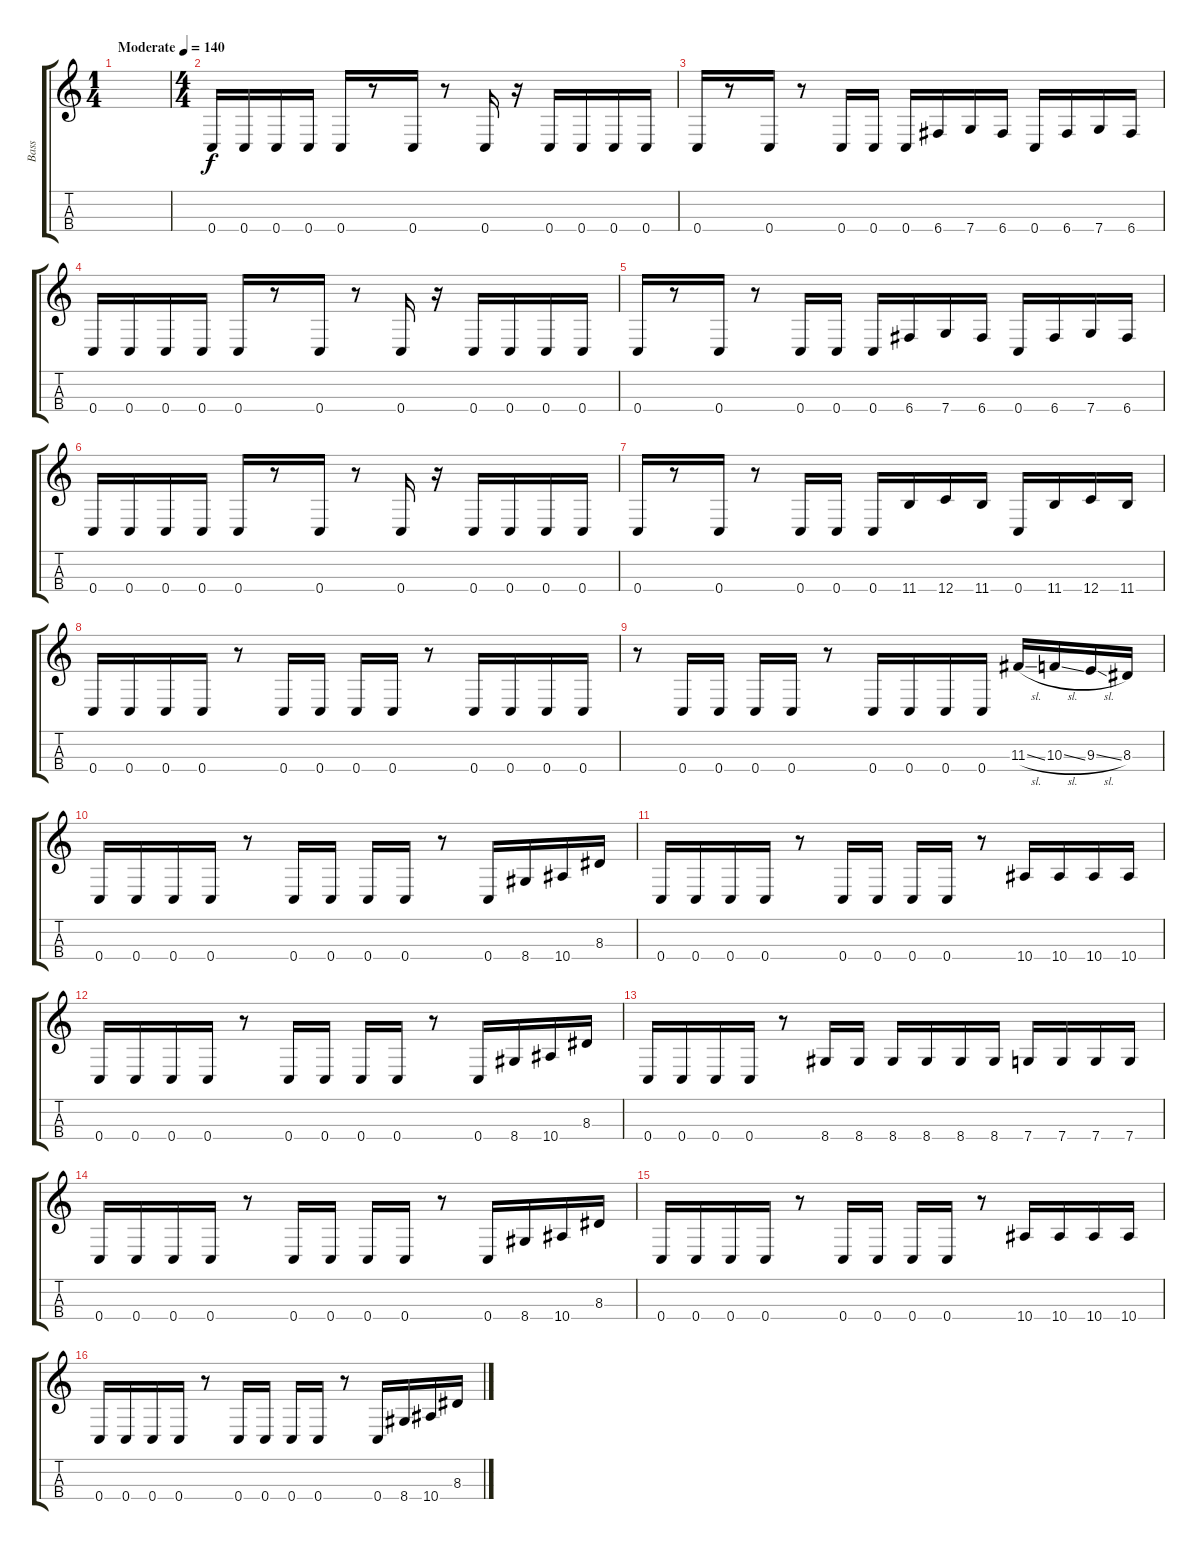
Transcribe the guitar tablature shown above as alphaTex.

\track ("Bass" "Bass") {instrument electricbassfinger}
\staff {score tabs}
\tuning (F3 C3 G2 C2) {hide}
\ts (1 4)
\tempo (140 "Moderate")
\clef g2
\ks c
|
\ts (4 4)
0.4.16 0.4.16 0.4.16 0.4.16 0.4.16 r.8 0.4.16 r.8 0.4.16 r.16 0.4.16 0.4.16 0.4.16 0.4.16 |
0.4.16 r.8 0.4.16 r.8 0.4.16 0.4.16 0.4.16 6.4.16 7.4.16 6.4.16 0.4.16 6.4.16 7.4.16 6.4.16 |
0.4.16 0.4.16 0.4.16 0.4.16 0.4.16 r.8 0.4.16 r.8 0.4.16 r.16 0.4.16 0.4.16 0.4.16 0.4.16 |
0.4.16 r.8 0.4.16 r.8 0.4.16 0.4.16 0.4.16 6.4.16 7.4.16 6.4.16 0.4.16 6.4.16 7.4.16 6.4.16 |
0.4.16 0.4.16 0.4.16 0.4.16 0.4.16 r.8 0.4.16 r.8 0.4.16 r.16 0.4.16 0.4.16 0.4.16 0.4.16 |
0.4.16 r.8 0.4.16 r.8 0.4.16 0.4.16 0.4.16 11.4.16 12.4.16 11.4.16 0.4.16 11.4.16 12.4.16 11.4.16 |
0.4.16 0.4.16 0.4.16 0.4.16 r.8 0.4.16 0.4.16 0.4.16 0.4.16 r.8 0.4.16 0.4.16 0.4.16 0.4.16 |
r.8 0.4.16 0.4.16 0.4.16 0.4.16 r.8 0.4.16 0.4.16 0.4.16 0.4.16 11.3{sl}.16 10.3{sl}.16 9.3{sl}.16 8.3.16 |
0.4.16 0.4.16 0.4.16 0.4.16 r.8 0.4.16 0.4.16 0.4.16 0.4.16 r.8 0.4.16 8.4.16 10.4.16 8.3.16 |
0.4.16 0.4.16 0.4.16 0.4.16 r.8 0.4.16 0.4.16 0.4.16 0.4.16 r.8 10.4.16 10.4.16 10.4.16 10.4.16 |
0.4.16 0.4.16 0.4.16 0.4.16 r.8 0.4.16 0.4.16 0.4.16 0.4.16 r.8 0.4.16 8.4.16 10.4.16 8.3.16 |
0.4.16 0.4.16 0.4.16 0.4.16 r.8 8.4.16 8.4.16 8.4.16 8.4.16 8.4.16 8.4.16 7.4.16 7.4.16 7.4.16 7.4.16 |
0.4.16 0.4.16 0.4.16 0.4.16 r.8 0.4.16 0.4.16 0.4.16 0.4.16 r.8 0.4.16 8.4.16 10.4.16 8.3.16 |
0.4.16 0.4.16 0.4.16 0.4.16 r.8 0.4.16 0.4.16 0.4.16 0.4.16 r.8 10.4.16 10.4.16 10.4.16 10.4.16 |
0.4.16 0.4.16 0.4.16 0.4.16 r.8 0.4.16 0.4.16 0.4.16 0.4.16 r.8 0.4.16 8.4.16 10.4.16 8.3.16
